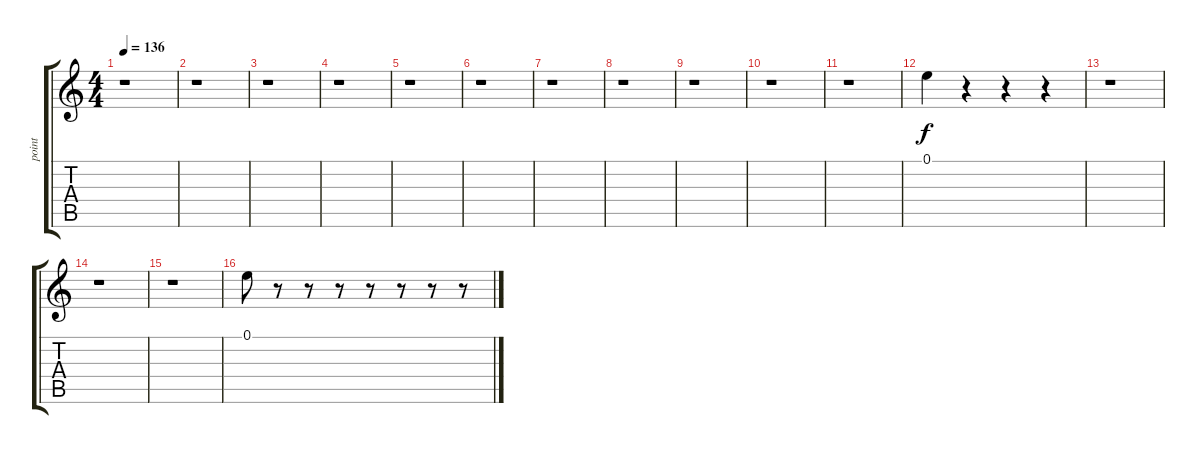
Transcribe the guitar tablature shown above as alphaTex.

\track ("point" "point") {instrument acousticguitarsteel}
\staff {score tabs}
\tuning (E4 B3 G3 D3 A2 E2) {hide}
\ts (4 4)
\tempo 136
\clef g2
\ks c
r.1{dy f} |
r.1 |
r.1 |
r.1 |
r.1 |
r.1 |
r.1 |
r.1 |
r.1 |
r.1 |
r.1 |
0.1.4 r.4 r.4 r.4 |
r.1 |
r.1 |
r.1 |
0.1.8 r.8 r.8 r.8 r.8 r.8 r.8 r.8
